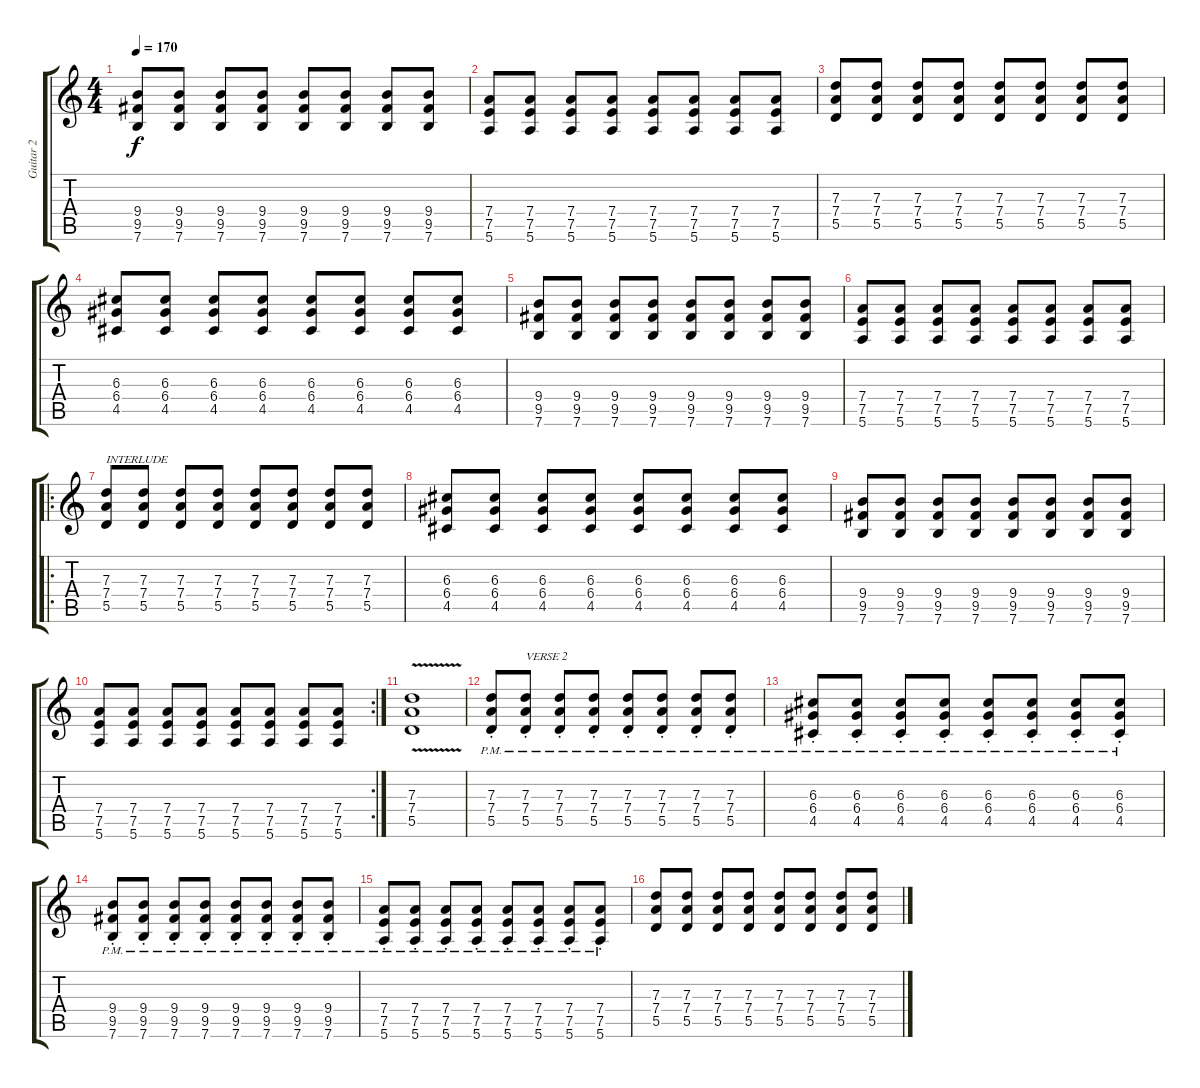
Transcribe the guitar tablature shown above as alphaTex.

\track ("Guitar 2" "Guitar 2") {instrument distortionguitar}
\staff {score tabs}
\tuning (E4 B3 G3 D3 A2 E2) {hide}
\ts (4 4)
\tempo 170
\clef g2
\ks c
(9.4 9.5 7.6).8{dy f} (9.4 9.5 7.6).8 (9.4 9.5 7.6).8 (9.4 9.5 7.6).8 (9.4 9.5 7.6).8 (9.4 9.5 7.6).8 (9.4 9.5 7.6).8 (9.4 9.5 7.6).8 |
(7.4 7.5 5.6).8 (7.4 7.5 5.6).8 (7.4 7.5 5.6).8 (7.4 7.5 5.6).8 (7.4 7.5 5.6).8 (7.4 7.5 5.6).8 (7.4 7.5 5.6).8 (7.4 7.5 5.6).8 |
(7.3 7.4 5.5).8 (7.3 7.4 5.5).8 (7.3 7.4 5.5).8 (7.3 7.4 5.5).8 (7.3 7.4 5.5).8 (7.3 7.4 5.5).8 (7.3 7.4 5.5).8 (7.3 7.4 5.5).8 |
(6.3 6.4 4.5).8 (6.3 6.4 4.5).8 (6.3 6.4 4.5).8 (6.3 6.4 4.5).8 (6.3 6.4 4.5).8 (6.3 6.4 4.5).8 (6.3 6.4 4.5).8 (6.3 6.4 4.5).8 |
(9.4 9.5 7.6).8 (9.4 9.5 7.6).8 (9.4 9.5 7.6).8 (9.4 9.5 7.6).8 (9.4 9.5 7.6).8 (9.4 9.5 7.6).8 (9.4 9.5 7.6).8 (9.4 9.5 7.6).8 |
(7.4 7.5 5.6).8 (7.4 7.5 5.6).8 (7.4 7.5 5.6).8 (7.4 7.5 5.6).8 (7.4 7.5 5.6).8 (7.4 7.5 5.6).8 (7.4 7.5 5.6).8 (7.4 7.5 5.6).8 |
\ro
(7.3 7.4 5.5).8{txt "INTERLUDE"} (7.3 7.4 5.5).8 (7.3 7.4 5.5).8 (7.3 7.4 5.5).8 (7.3 7.4 5.5).8 (7.3 7.4 5.5).8 (7.3 7.4 5.5).8 (7.3 7.4 5.5).8 |
(6.3 6.4 4.5).8 (6.3 6.4 4.5).8 (6.3 6.4 4.5).8 (6.3 6.4 4.5).8 (6.3 6.4 4.5).8 (6.3 6.4 4.5).8 (6.3 6.4 4.5).8 (6.3 6.4 4.5).8 |
(9.4 9.5 7.6).8 (9.4 9.5 7.6).8 (9.4 9.5 7.6).8 (9.4 9.5 7.6).8 (9.4 9.5 7.6).8 (9.4 9.5 7.6).8 (9.4 9.5 7.6).8 (9.4 9.5 7.6).8 |
\rc 2
(7.4 7.5 5.6).8 (7.4 7.5 5.6).8 (7.4 7.5 5.6).8 (7.4 7.5 5.6).8 (7.4 7.5 5.6).8 (7.4 7.5 5.6).8 (7.4 7.5 5.6).8 (7.4 7.5 5.6).8 |
(7.3{v} 7.4 5.5).1 |
(7.3{pm st} 7.4{pm st} 5.5{pm st}).8 (7.3{pm st} 7.4{pm st} 5.5{pm st}).8{txt "VERSE 2"} (7.3{pm st} 7.4{pm st} 5.5{pm st}).8 (7.3{pm st} 7.4{pm st} 5.5{pm st}).8 (7.3{pm st} 7.4{pm st} 5.5{pm st}).8 (7.3{pm st} 7.4{pm st} 5.5{pm st}).8 (7.3{pm st} 7.4{pm st} 5.5{pm st}).8 (7.3{pm st} 7.4{pm st} 5.5{pm st}).8 |
(6.3{pm st} 6.4{pm st} 4.5{pm st}).8 (6.3{pm st} 6.4{pm st} 4.5{pm st}).8 (6.3{pm st} 6.4{pm st} 4.5{pm st}).8 (6.3{pm st} 6.4{pm st} 4.5{pm st}).8 (6.3{pm st} 6.4{pm st} 4.5{pm st}).8 (6.3{pm st} 6.4{pm st} 4.5{pm st}).8 (6.3{pm st} 6.4{pm st} 4.5{pm st}).8 (6.3{pm st} 6.4{pm st} 4.5{pm st}).8 |
(9.4{pm st} 9.5{pm st} 7.6{pm st}).8 (9.4{pm st} 9.5{pm st} 7.6{pm st}).8 (9.4{pm st} 9.5{pm st} 7.6{pm st}).8 (9.4{pm st} 9.5{pm st} 7.6{pm st}).8 (9.4{pm st} 9.5{pm st} 7.6{pm st}).8 (9.4{pm st} 9.5{pm st} 7.6{pm st}).8 (9.4{pm st} 9.5{pm st} 7.6{pm st}).8 (9.4{pm st} 9.5{pm st} 7.6{pm st}).8 |
(7.4{pm st} 7.5{pm st} 5.6{pm st}).8 (7.4{pm st} 7.5{pm st} 5.6{pm st}).8 (7.4{pm st} 7.5{pm st} 5.6{pm st}).8 (7.4{pm st} 7.5{pm st} 5.6{pm st}).8 (7.4{pm st} 7.5{pm st} 5.6{pm st}).8 (7.4{pm st} 7.5{pm st} 5.6{pm st}).8 (7.4{pm st} 7.5{pm st} 5.6{pm st}).8 (7.4{pm st} 7.5{pm st} 5.6{pm st}).8 |
(7.3 7.4 5.5).8 (7.3 7.4 5.5).8 (7.3 7.4 5.5).8 (7.3 7.4 5.5).8 (7.3 7.4 5.5).8 (7.3 7.4 5.5).8 (7.3 7.4 5.5).8 (7.3 7.4 5.5).8
